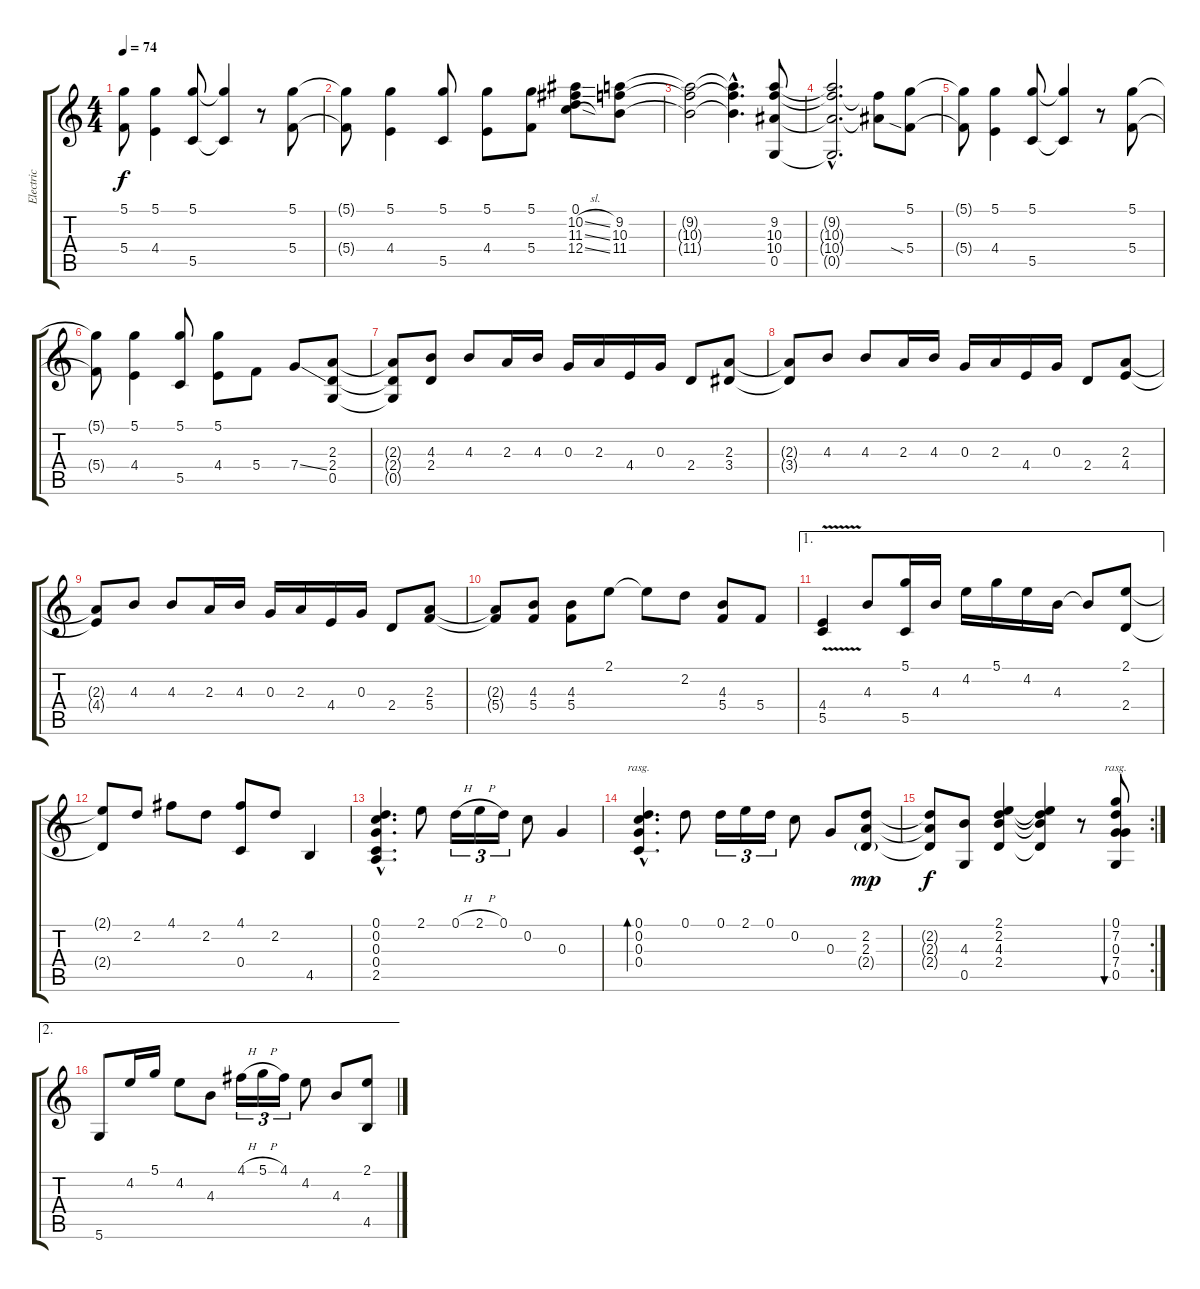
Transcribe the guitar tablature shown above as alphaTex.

\track ("Electric" "Electric") {instrument electricguitarjazz}
\staff {score tabs}
\tuning (D4 C4 G3 C3 G2 D2) {hide}
\ts (4 4)
\tempo 74
\clef g2
\ks c
(5.1{t} 5.4{t}).8{dy f} (5.1 4.4).4 (5.1 5.5).8 (5.1{t} 5.5{t}).4 r.8 (5.1 5.4).8 |
(5.1{t} 5.4{t}).8 (5.1 4.4).4 (5.1 5.5).8 (5.1 4.4).8 (5.1 5.4).8 (0.1 10.2{sl} 11.3{sl} 12.4{sl}).8 (9.2 10.3 11.4).8 |
(9.2{t} 10.3{t} 11.4{t}).2 (9.2{hac t} 10.3{hac t} 11.4{hac t}).4{d} (9.2 10.3 10.4 0.5).8 |
(9.2{hac t} 10.3{hac t} 10.4{hac t} 0.5{hac t}).2{d} (10.3{t} 10.4{t}).8 (5.1 5.4{sia}).8 |
(5.1{t} 5.4{t}).8 (5.1 4.4).4 (5.1 5.5).8 (5.1{t} 5.5{t}).4 r.8 (5.1 5.4).8 |
(5.1{t} 5.4{t}).8 (5.1 4.4).4 (5.1 5.5).8 (5.1 4.4).8 5.4.8 7.4{ss}.8 (2.3 2.4 0.5).8 |
(2.3{t} 2.4{t} 0.5{t}).8 (4.3 2.4).8 4.3.8 2.3.16 4.3.16 0.3.16 2.3.16 4.4.16 0.3.16 2.4.8 (2.3 3.4).8 |
(2.3{t} 3.4{t}).8 4.3.8 4.3.8 2.3.16 4.3.16 0.3.16 2.3.16 4.4.16 0.3.16 2.4.8 (2.3 4.4).8 |
(2.3{t} 4.4{t}).8 4.3.8 4.3.8 2.3.16 4.3.16 0.3.16 2.3.16 4.4.16 0.3.16 2.4.8 (2.3 5.4).8 |
(2.3{t} 5.4{t}).8 (4.3 5.4).8 (4.3 5.4).8 2.1.8 2.1{t}.8 2.2.8 (4.3 5.4).8 5.4.8 |
\ae 1
(4.4{v} 5.5).4 4.3.8 (5.1 5.5).16 4.3.16 4.2.16 5.1.16 4.2.16 4.3.16 4.3{t}.8 (2.1 2.4).8 |
(2.1{t} 2.4{t}).8 2.2.8 4.1.8 2.2.8 (4.1 0.4).8 2.2.8 4.5.4 |
(0.1{hac} 0.2{hac} 0.3{hac} 0.4{hac} 2.5{hac}).4{d} 2.1.8 0.1{h}.16{tu (3 2)} 2.1{h}.16{tu (3 2)} 0.1.16{tu (3 2)} 0.2.8 0.3.4 |
(0.1{hac} 0.2{hac} 0.3{hac} 0.4{hac}).4{d bd 240 rasg ii} 0.1.8 0.1.16{tu (3 2)} 2.1.16{tu (3 2)} 0.1.16{tu (3 2)} 0.2.8 0.3.8 (2.2 2.3 2.4{g}).8{dy mp} |
\rc 2
(2.2{t} 2.3{t} 2.4{t}).8{dy f} (4.3 0.5).8 (2.1 2.2 4.3 2.4).4 (2.1{t} 2.2{t} 4.3{t} 2.4{t}).4 r.8 (0.1 7.2 0.3 7.4 0.5).8{bu 240 rasg ii} |
\ae 2
5.6.8 4.2.16 5.1.16 4.2.8 4.3.8 4.1{h}.16{tu (3 2)} 5.1{h}.16{tu (3 2)} 4.1.16{tu (3 2)} 4.2.8 4.3.8 (2.1 4.5).8
